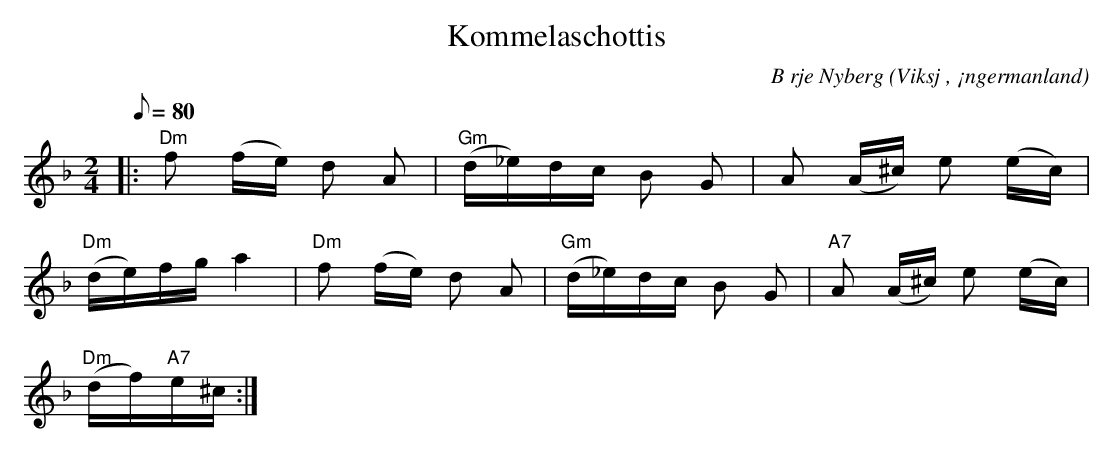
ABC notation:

X:1
T:Kommelaschottis
C:B rje Nyberg
O:Viksj , ¡ngermanland
M:2/4
L:1/8
Q:80
K:Dm
|: "Dm"f (f/2e/2) d A | "Gm"(d/2_e/2)d/2c/2 B G | A (A/2^c/2) e (e/2c/2) |
 "Dm"(d/2e/2)f/2g/2 a2 | "Dm"f (f/2e/2) d A | "Gm" (d/2_e/2)d/2c/2 B G | "A7"A (A/2^c/2) e (e/2c/2) |
"Dm"(d/2f/2)"A7"e/2^c/2 :|
